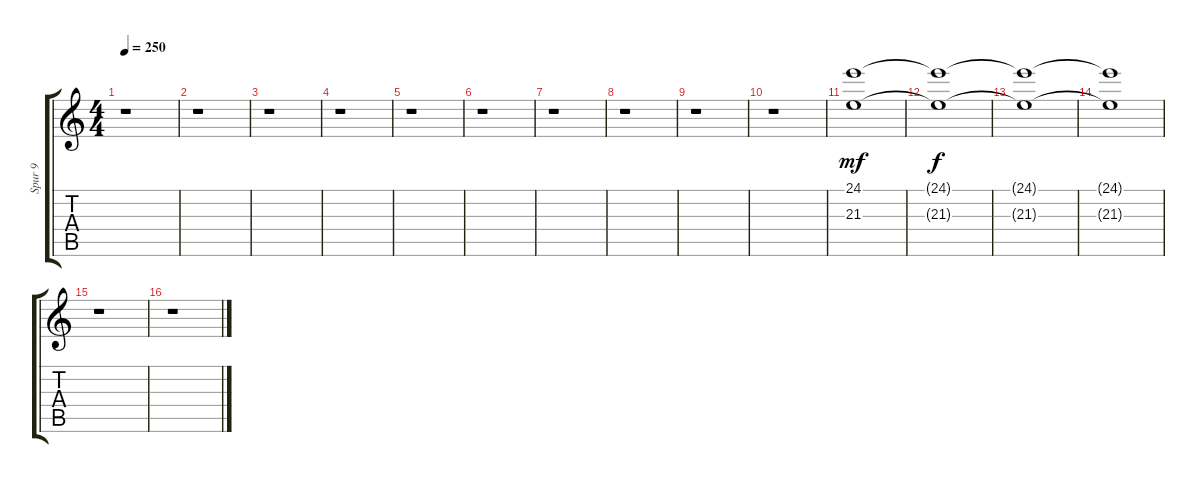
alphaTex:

\track ("Spur 9" "Spur 9") {instrument stringensemble1}
\staff {score tabs}
\tuning (E4 B3 G3 D3 A2 E2) {hide}
\ts (4 4)
\tempo 250
\clef g2
\ks c
r.1{dy f} |
r.1 |
r.1 |
r.1 |
r.1 |
r.1 |
r.1 |
r.1 |
r.1 |
r.1 |
(24.1 21.3).1{dy mf} |
(24.1{t} 21.3{t}).1{dy f} |
(24.1{t} 21.3{t}).1 |
(24.1{t} 21.3{t}).1 |
r.1 |
r.1
